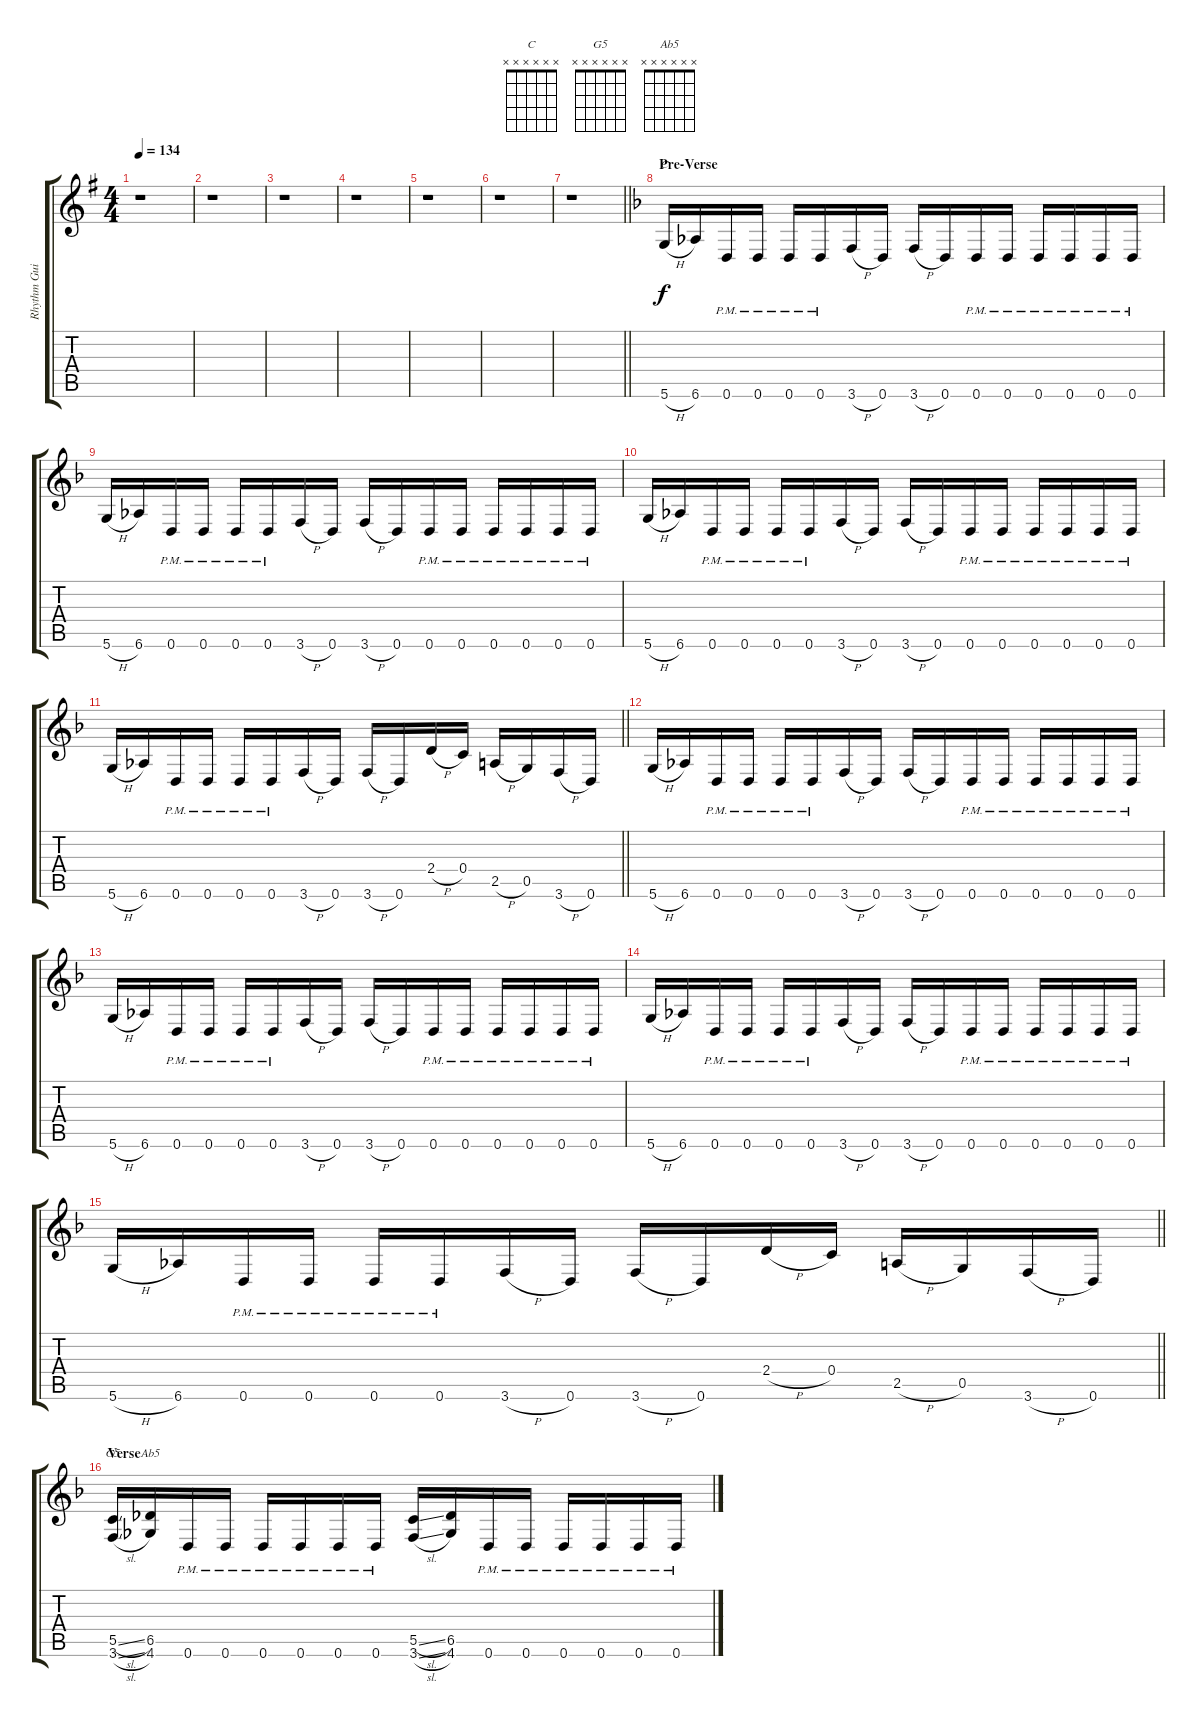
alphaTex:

\track ("Rhythm Guitar 2" "Rhythm Gui") {instrument distortionguitar}
\staff {score tabs}
\tuning (D4 A3 F3 C3 G2 D2) {hide}
\chord ("C" x x x x x x)
\chord ("G5" x x x x x x)
\chord ("Ab5" x x x x x x)
\ts (4 4)
\tempo 134
\clef g2
\ks eminor
r.1{dy f} |
r.1 |
r.1 |
r.1 |
r.1 |
r.1 |
\barLineRight lightlight
r.1 |
\section ("" "Pre-Verse")
\ks dminor
5.6{h}.16{ch "C"} 6.6.16 0.6{pm}.16 0.6{pm}.16 0.6{pm}.16 0.6{pm}.16 3.6{h}.16 0.6.16 3.6{h}.16 0.6.16 0.6{pm}.16 0.6{pm}.16 0.6{pm}.16 0.6{pm}.16 0.6{pm}.16 0.6{pm}.16 |
5.6{h}.16 6.6.16 0.6{pm}.16 0.6{pm}.16 0.6{pm}.16 0.6{pm}.16 3.6{h}.16 0.6.16 3.6{h}.16 0.6.16 0.6{pm}.16 0.6{pm}.16 0.6{pm}.16 0.6{pm}.16 0.6{pm}.16 0.6{pm}.16 |
5.6{h}.16 6.6.16 0.6{pm}.16 0.6{pm}.16 0.6{pm}.16 0.6{pm}.16 3.6{h}.16 0.6.16 3.6{h}.16 0.6.16 0.6{pm}.16 0.6{pm}.16 0.6{pm}.16 0.6{pm}.16 0.6{pm}.16 0.6{pm}.16 |
\barLineRight lightlight
5.6{h}.16 6.6.16 0.6{pm}.16 0.6{pm}.16 0.6{pm}.16 0.6{pm}.16 3.6{h}.16 0.6.16 3.6{h}.16 0.6.16 2.4{h}.16 0.4.16 2.5{h}.16 0.5.16 3.6{h}.16 0.6.16 |
5.6{h}.16 6.6.16 0.6{pm}.16 0.6{pm}.16 0.6{pm}.16 0.6{pm}.16 3.6{h}.16 0.6.16 3.6{h}.16 0.6.16 0.6{pm}.16 0.6{pm}.16 0.6{pm}.16 0.6{pm}.16 0.6{pm}.16 0.6{pm}.16 |
5.6{h}.16 6.6.16 0.6{pm}.16 0.6{pm}.16 0.6{pm}.16 0.6{pm}.16 3.6{h}.16 0.6.16 3.6{h}.16 0.6.16 0.6{pm}.16 0.6{pm}.16 0.6{pm}.16 0.6{pm}.16 0.6{pm}.16 0.6{pm}.16 |
5.6{h}.16 6.6.16 0.6{pm}.16 0.6{pm}.16 0.6{pm}.16 0.6{pm}.16 3.6{h}.16 0.6.16 3.6{h}.16 0.6.16 0.6{pm}.16 0.6{pm}.16 0.6{pm}.16 0.6{pm}.16 0.6{pm}.16 0.6{pm}.16 |
\barLineRight lightlight
5.6{h}.16 6.6.16 0.6{pm}.16 0.6{pm}.16 0.6{pm}.16 0.6{pm}.16 3.6{h}.16 0.6.16 3.6{h}.16 0.6.16 2.4{h}.16 0.4.16 2.5{h}.16 0.5.16 3.6{h}.16 0.6.16 |
\section ("" "Verse")
(5.5{sl} 3.6{sl}).16{ch "G5"} (6.5 4.6).16{ch "Ab5"} 0.6{pm}.16 0.6{pm}.16 0.6{pm}.16 0.6{pm}.16 0.6{pm}.16 0.6{pm}.16 (5.5{sl} 3.6{sl}).16 (6.5 4.6).16 0.6{pm}.16 0.6{pm}.16 0.6{pm}.16 0.6{pm}.16 0.6{pm}.16 0.6{pm}.16
